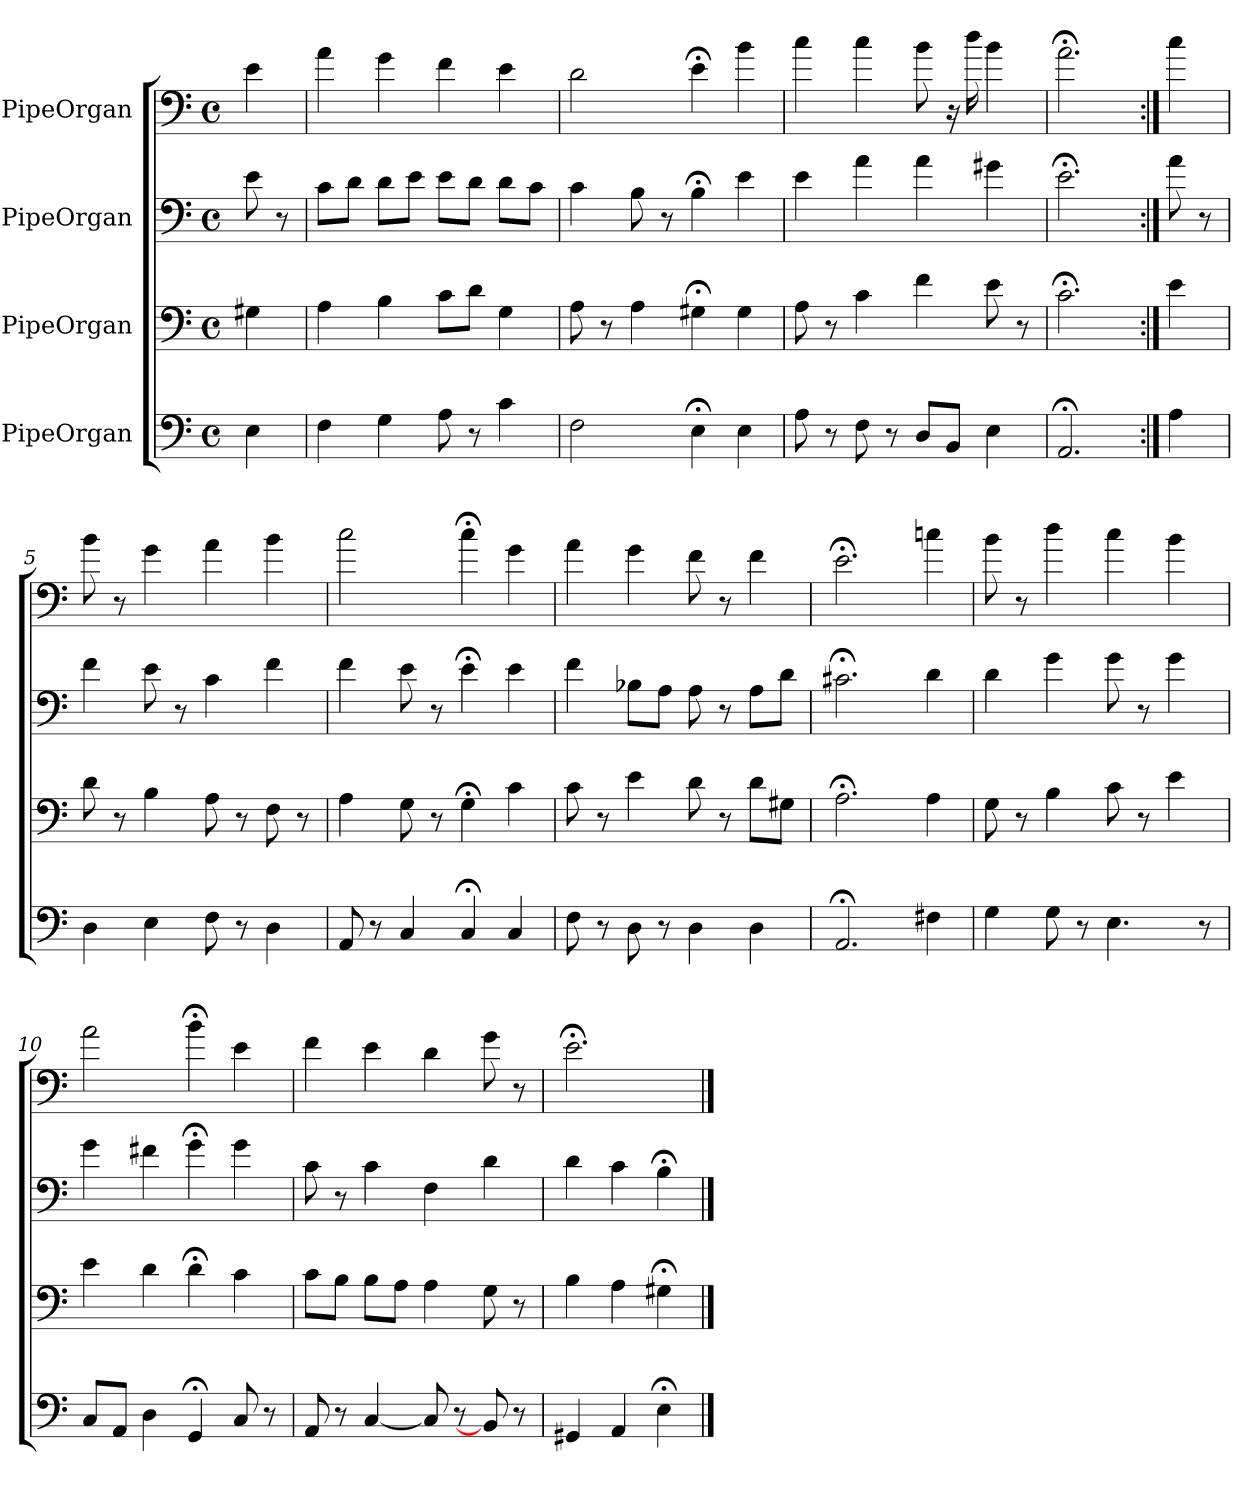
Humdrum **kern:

**kern	**kern	**kern	**kern
*part4	*part3	*part2	*part1
*staff4	*staff3	*staff2	*staff1
*I"PipeOrgan	*I"PipeOrgan	*I"PipeOrgan	*I"PipeOrgan
*clefF4	*clefF4	*clefF4	*clefF4
*k[]	*k[]	*k[]	*k[]
*a:	*a:	*a:	*a:
*M4/4	*M4/4	*M4/4	*M4/4
*met(c)	*met(c)	*met(c)	*met(c)
*MM56	*MM56	*MM56	*MM56
=	=	=	=
4E	4G#X	8e	4e
.	.	8r	.
=1	=1	=1	=1
4F	4A	8c\L	4a
.	.	8d\J	.
4G	4B	8d\L	4g
.	.	8e\J	.
8A	8c\L	8e\L	4f
8r	8d\J	8d\J	.
4c	4G	8d\L	4e
.	.	8c\J	.
=2	=2	=2	=2
2F	8A	4c	2d
.	8r	.	.
.	4A	8B	.
.	.	8r	.
4E;<	4G#X;<	4B;<	4e;<
4E	4G#	4e	4b
=3	=3	=3	=3
8A	8A	4e	4cc
8r	8r	.	.
8F	4c	4a	4cc
8r	.	.	.
8D/L	4f	4a	8b
8BB/J	.	.	16r
.	.	.	16dd
4E	8e	4g#X	4b
.	8r	.	.
=4	=4	=4	=4
2.AA;<	2.c;<	2.e;<	2.a;<
=:|!	=:|!	=:|!	=:|!
4A	4e	8a	4cc
.	.	8r	.
=5	=5	=5	=5
4D	8d	4f	8b
.	8r	.	8r
4E	4B	8e	4g
.	.	8r	.
8F	8A	4c	4a
8r	8r	.	.
4D	8F	4f	4b
.	8r	.	.
=6	=6	=6	=6
8AA	4A	4f	2cc
8r	.	.	.
4C	8G	8e	.
.	8r	8r	.
4C;<	4G;<	4e;<	4cc;<
4C	4c	4e	4g
=7	=7	=7	=7
8F	8c	4f	4a
8r	8r	.	.
8D	4e	8B-X\L	4g
8r	.	8A\J	.
4D	8d	8A	8f
.	8r	8r	8r
4D	8d\L	8A\L	4f
.	8G#X\J	8d\J	.
=8	=8	=8	=8
2.AA;<	2.A;<	2.c#X;<	2.e;<
4F#X	4A	4d	4ccn
=9	=9	=9	=9
4G	8G	4d	8b
.	8r	.	8r
8G	4B	4g	4dd
8r	.	.	.
4.E	8c	8g	4cc
.	8r	8r	.
.	4e	4g	4b
8r	.	.	.
=10	=10	=10	=10
8C/L	4e	4g	2a
8AA/J	.	.	.
4D	4d	4f#X	.
4GG;<	4d;<	4g;<	4b;<
8C	4c	4g	4e
8r	.	.	.
=11	=11	=11	=11
8AA	8c\L	8c	4f
8r	8B\J	8r	.
[4C	8B\L	4c	4e
.	8A\J	.	.
8C]	4A	4F	4d
8r	.	.	.
8BB]	8G	4d	8g
8r	8r	.	8r
=12	=12	=12	=12
4GG#X	4B	4d	2.e;<
4AA	4A	4c	.
4E;<	4G#X;<	4B;<	.
==	==	==	==
*-	*-	*-	*-
